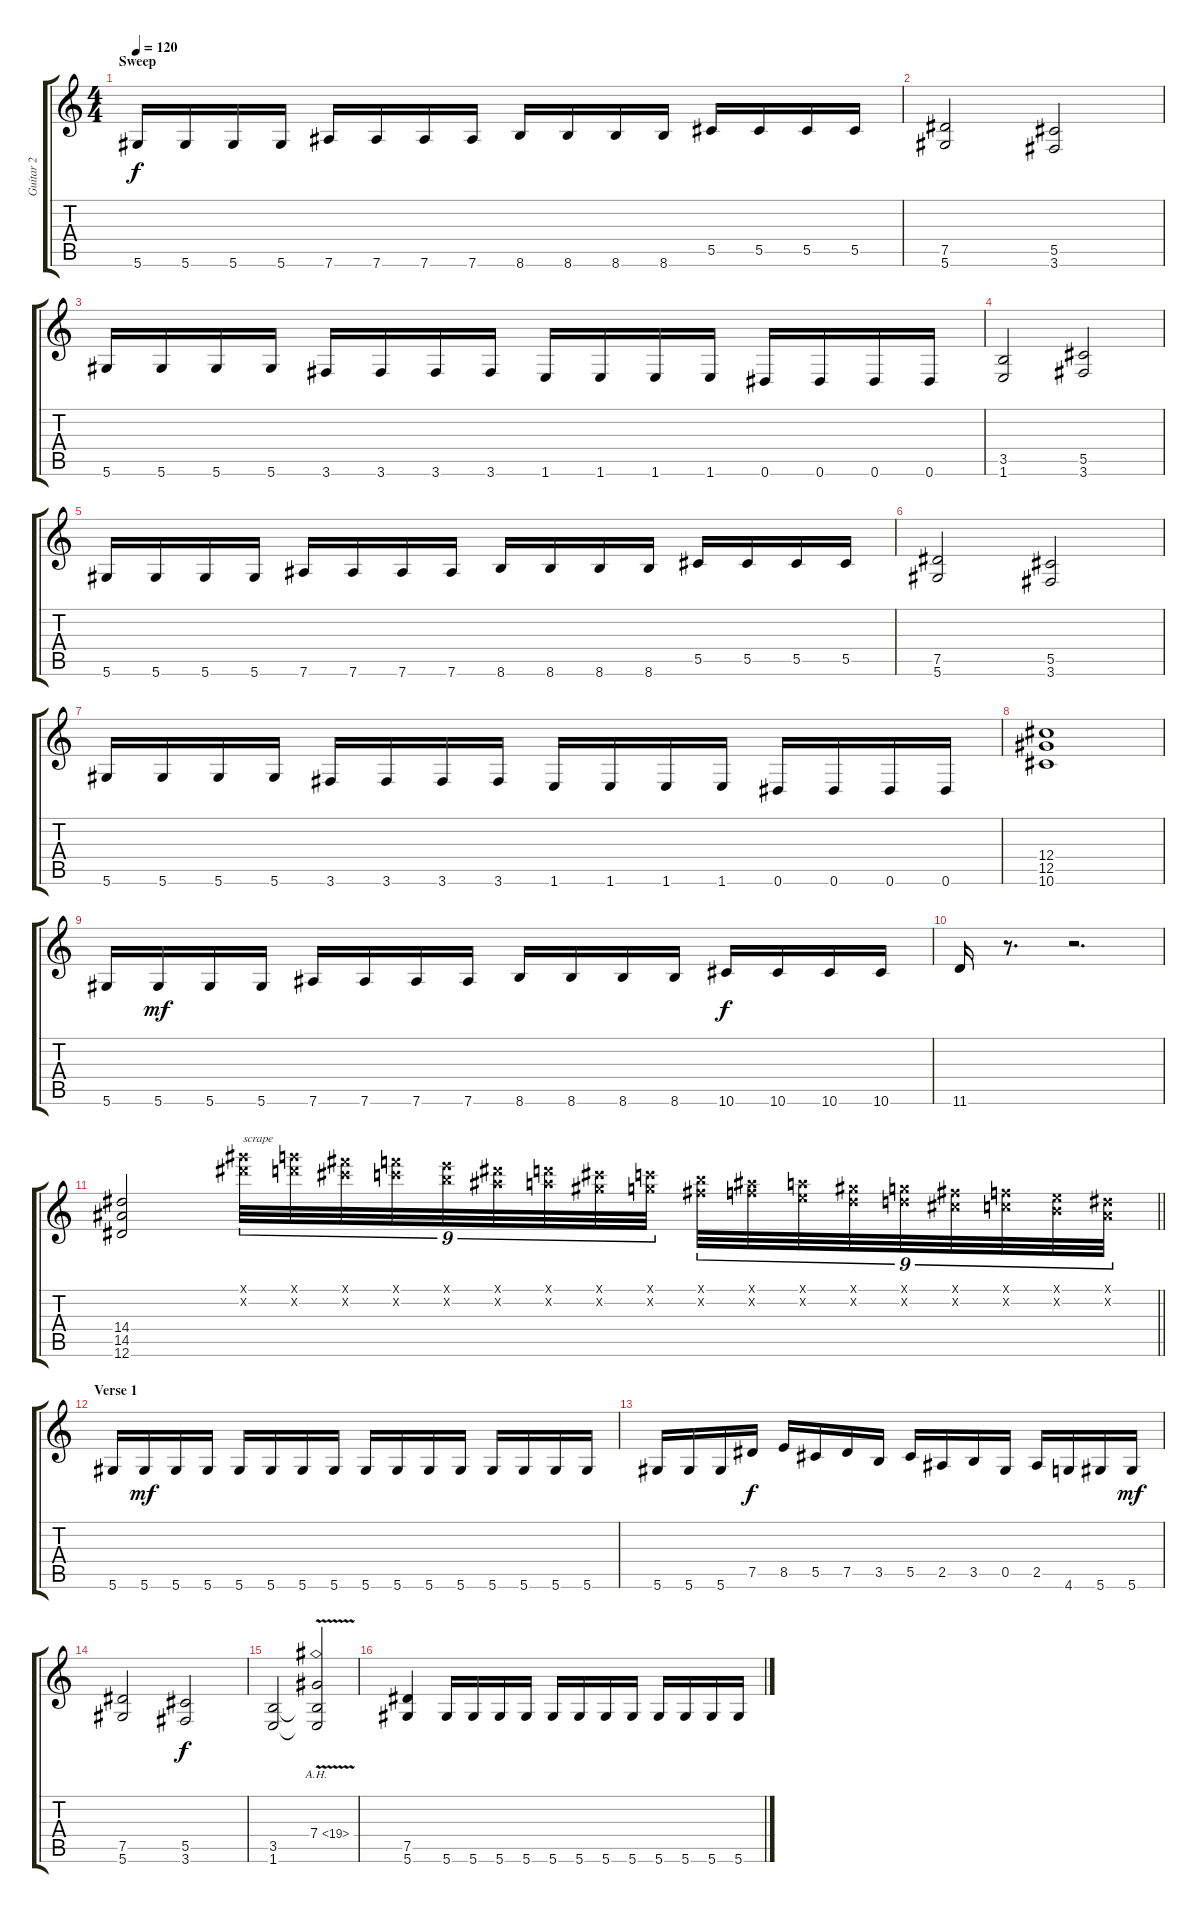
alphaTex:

\track ("Guitar 2" "Guitar 2") {instrument overdrivenguitar}
\staff {score tabs}
\tuning (Eb4 Bb3 Gb3 Db3 Ab2 Eb2) {hide}
\ts (4 4)
\section ("" "Sweep")
\tempo 120
\clef g2
\ks c
5.6.16{dy f} 5.6.16 5.6.16 5.6.16 7.6.16 7.6.16 7.6.16 7.6.16 8.6.16 8.6.16 8.6.16 8.6.16 5.5.16 5.5.16 5.5.16 5.5.16 |
(7.5 5.6).2 (5.5 3.6).2 |
5.6.16 5.6.16 5.6.16 5.6.16 3.6.16 3.6.16 3.6.16 3.6.16 1.6.16 1.6.16 1.6.16 1.6.16 0.6.16 0.6.16 0.6.16 0.6.16 |
(3.5 1.6).2 (5.5 3.6).2 |
5.6.16 5.6.16 5.6.16 5.6.16 7.6.16 7.6.16 7.6.16 7.6.16 8.6.16 8.6.16 8.6.16 8.6.16 5.5.16 5.5.16 5.5.16 5.5.16 |
(7.5 5.6).2 (5.5 3.6).2 |
5.6.16 5.6.16 5.6.16 5.6.16 3.6.16 3.6.16 3.6.16 3.6.16 1.6.16 1.6.16 1.6.16 1.6.16 0.6.16 0.6.16 0.6.16 0.6.16 |
(12.4 12.5 10.6).1 |
5.6.16 5.6.16{dy mf} 5.6.16 5.6.16 7.6.16 7.6.16 7.6.16 7.6.16 8.6.16 8.6.16 8.6.16 8.6.16 10.6.16{dy f} 10.6.16 10.6.16 10.6.16 |
11.6.16 r.8{d} r.2{d} |
\barLineRight lightlight
(14.4 14.5 12.6).2 (17.1{x} 17.2{x}).32{tu (9 8) txt "scrape" instrument guitarfretnoise} (16.1{x} 16.2{x}).32{tu (9 8)} (15.1{x} 15.2{x}).32{tu (9 8)} (14.1{x} 14.2{x}).32{tu (9 8)} (13.1{x} 13.2{x}).32{tu (9 8)} (12.1{x} 12.2{x}).32{tu (9 8)} (11.1{x} 11.2{x}).32{tu (9 8)} (10.1{x} 10.2{x}).32{tu (9 8)} (9.1{x} 9.2{x}).32{tu (9 8)} (8.1{x} 8.2{x}).32{tu (9 8)} (7.1{x} 7.2{x}).32{tu (9 8)} (6.1{x} 6.2{x}).32{tu (9 8)} (5.1{x} 5.2{x}).32{tu (9 8)} (4.1{x} 4.2{x}).32{tu (9 8)} (3.1{x} 3.2{x}).32{tu (9 8)} (2.1{x} 2.2{x}).32{tu (9 8)} (1.1{x} 1.2{x}).32{tu (9 8)} (0.1{x} 0.2{x}).32{tu (9 8)} |
\section ("" "Verse 1")
5.6.16{instrument overdrivenguitar} 5.6.16{dy mf} 5.6.16 5.6.16 5.6.16 5.6.16 5.6.16 5.6.16 5.6.16 5.6.16 5.6.16 5.6.16 5.6.16 5.6.16 5.6.16 5.6.16 |
5.6.16 5.6.16 5.6.16 7.5.16{dy f} 8.5.16 5.5.16 7.5.16 3.5.16 5.5.16 2.5.16 3.5.16 0.5.16 2.5.16 4.6.16 5.6.16 5.6.16{dy mf} |
(7.5 5.6).2 (5.5 3.6).2{dy f} |
(3.5 1.6).2 (7.4{ah 12 v} 3.5{t} 1.6{t}).2 |
(7.5 5.6).4 5.6.16 5.6.16 5.6.16 5.6.16 5.6.16 5.6.16 5.6.16 5.6.16 5.6.16 5.6.16 5.6.16 5.6.16
